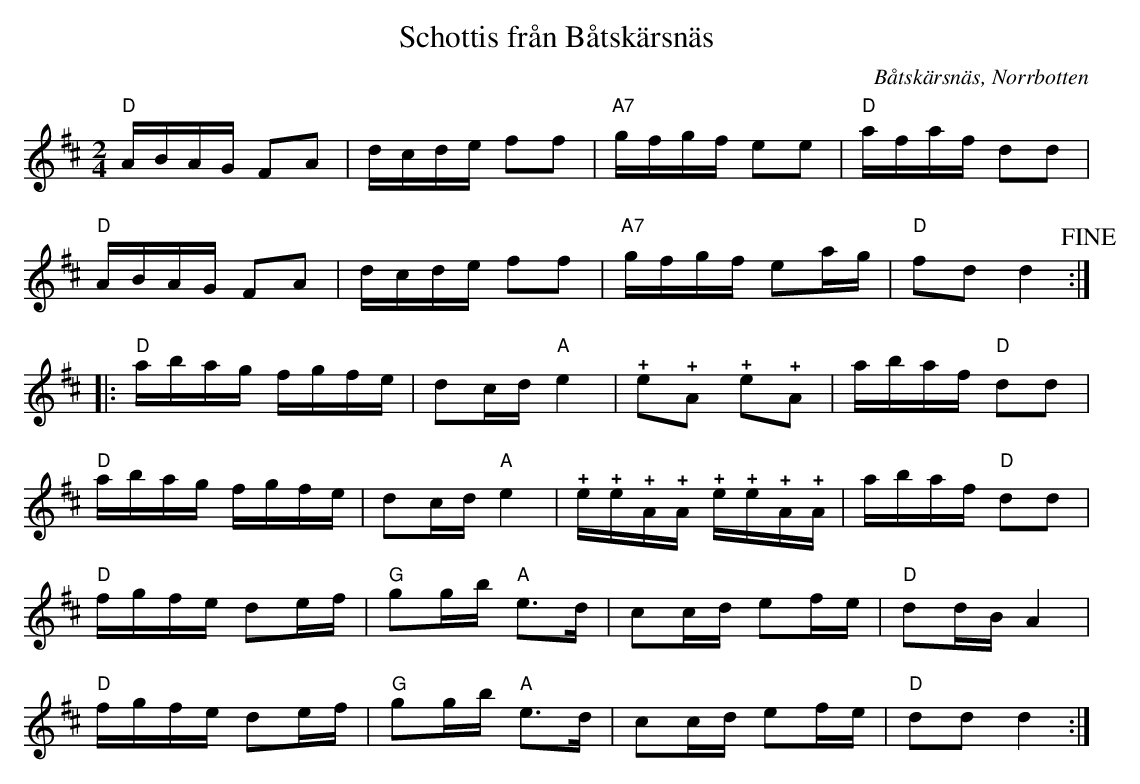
X:1
T:Schottis från Båtskärsnäs
O:Båtskärsnäs, Norrbotten
M:2/4
L:1/8
K:D
"D"A/B/A/G/ FA|d/c/d/e/ ff|"A7"g/f/g/f/ ee|"D"a/f/a/f/ dd|
"D"A/B/A/G/ FA|d/c/d/e/ ff|"A7"g/f/g/f/ ea/g/|"D"fd d2!fine!:|
|:"D"a/b/a/g/ f/g/f/e/|dc/d/ "A"e2|!+!e!+!A !+!e!+!A|a/b/a/f/ "D"dd|
"D"a/b/a/g/ f/g/f/e/|dc/d/ "A"e2|!+!e/!+!e/!+!A/!+!A/ !+!e/!+!e/!+!A/!+!A/|a/b/a/f/ "D"dd|
"D"f/g/f/e/ de/f/|"G"gg/b/ "A"e>d|cc/d/ ef/e/|"D"dd/B/ A2|
"D"f/g/f/e/ de/f/|"G"gg/b/ "A"e>d|cc/d/ ef/e/|"D"dd d2:|
